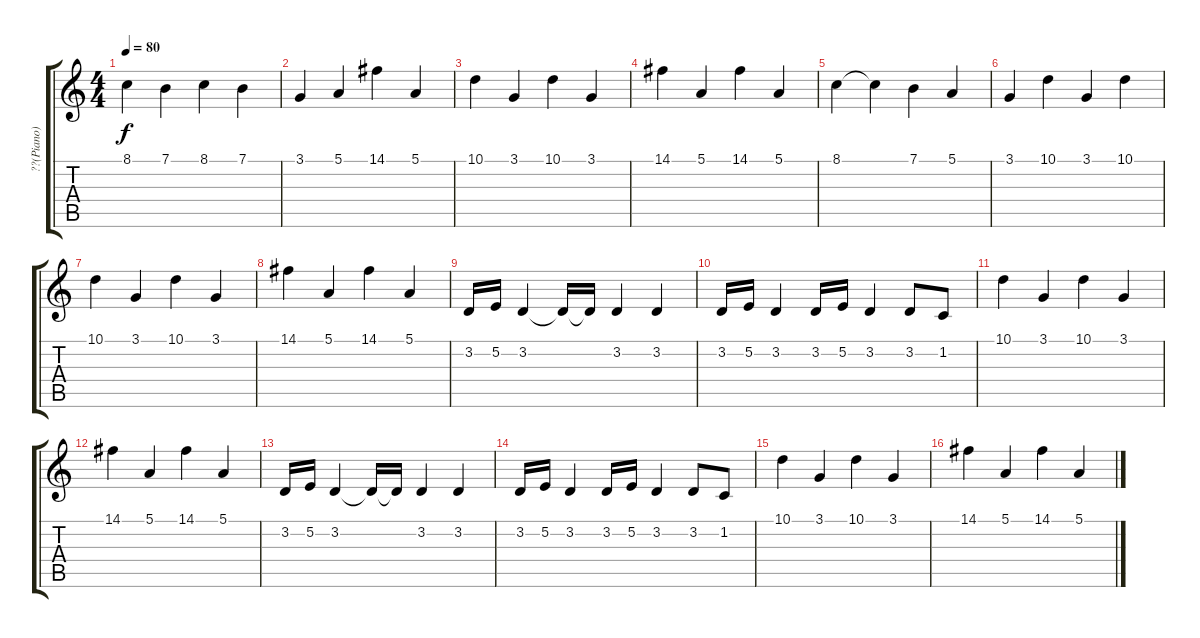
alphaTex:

\track ("??(Piano)" "??(Piano)") {instrument electricpiano1}
\staff {score tabs}
\tuning (E4 B3 G3 D3 A2 E2) {hide}
\ts (4 4)
\tempo 80
\clef g2
\ks c
8.1.4{dy f} 7.1.4 8.1.4 7.1.4 |
3.1.4 5.1.4 14.1.4 5.1.4 |
10.1.4 3.1.4 10.1.4 3.1.4 |
14.1.4 5.1.4 14.1.4 5.1.4 |
8.1.4 8.1{t}.4 7.1.4 5.1.4 |
3.1.4 10.1.4 3.1.4 10.1.4 |
10.1.4 3.1.4 10.1.4 3.1.4 |
14.1.4 5.1.4 14.1.4 5.1.4 |
3.2.16 5.2.16 3.2.4 3.2{t}.16 3.2{t}.16 3.2.4 3.2.4 |
3.2.16 5.2.16 3.2.4 3.2.16 5.2.16 3.2.4 3.2.8 1.2.8 |
10.1.4 3.1.4 10.1.4 3.1.4 |
14.1.4 5.1.4 14.1.4 5.1.4 |
3.2.16 5.2.16 3.2.4 3.2{t}.16 3.2{t}.16 3.2.4 3.2.4 |
3.2.16 5.2.16 3.2.4 3.2.16 5.2.16 3.2.4 3.2.8 1.2.8 |
10.1.4 3.1.4 10.1.4 3.1.4 |
14.1.4 5.1.4 14.1.4 5.1.4
